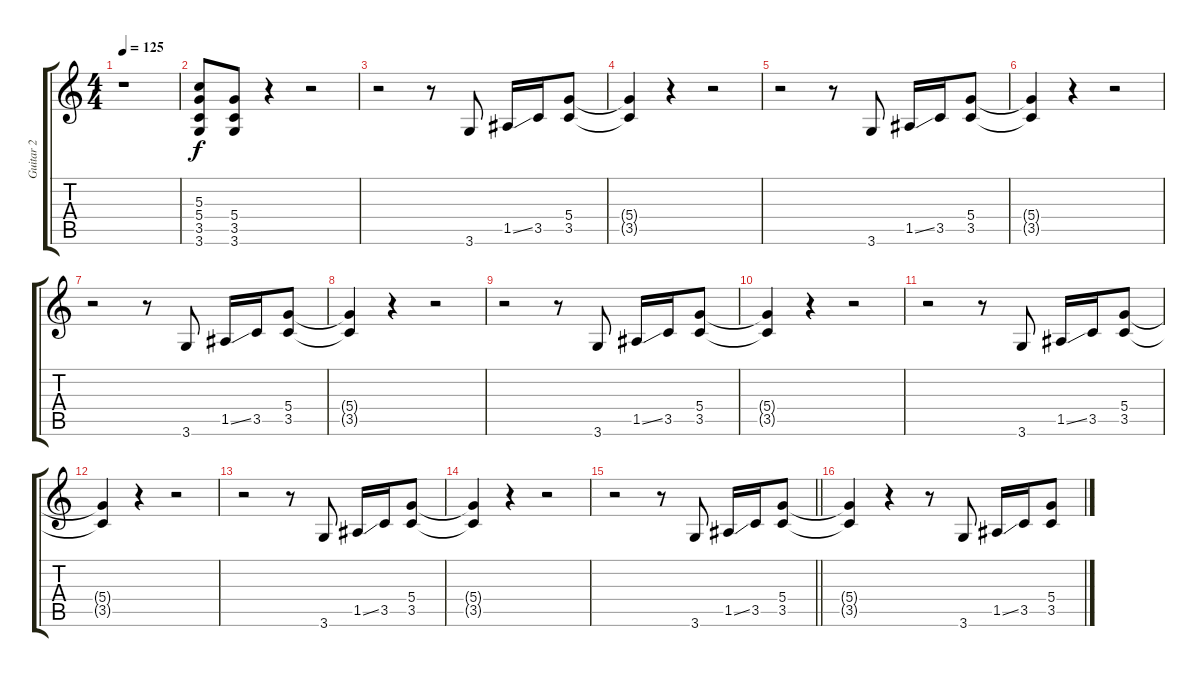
\track ("Guitar 2" "Guitar 2") {instrument distortionguitar}
\staff {score tabs}
\tuning (E4 B3 G3 D3 A2 E2) {hide}
\ts (4 4)
\tempo 125
\clef g2
\ks c
r.1{dy f instrument distortionguitar} |
(5.3 5.4 3.5 3.6).8 (5.4 3.5 3.6).8 r.4 r.2 |
r.2 r.8 3.6.8 1.5{ss}.16 3.5.16 (5.4 3.5).8 |
(5.4{t} 3.5{t}).4 r.4 r.2 |
r.2 r.8 3.6.8 1.5{ss}.16 3.5.16 (5.4 3.5).8 |
(5.4{t} 3.5{t}).4 r.4 r.2 |
r.2 r.8 3.6.8 1.5{ss}.16 3.5.16 (5.4 3.5).8 |
(5.4{t} 3.5{t}).4 r.4 r.2 |
r.2 r.8 3.6.8 1.5{ss}.16 3.5.16 (5.4 3.5).8 |
(5.4{t} 3.5{t}).4 r.4 r.2 |
r.2 r.8 3.6.8 1.5{ss}.16 3.5.16 (5.4 3.5).8 |
(5.4{t} 3.5{t}).4 r.4 r.2 |
r.2 r.8 3.6.8 1.5{ss}.16 3.5.16 (5.4 3.5).8 |
(5.4{t} 3.5{t}).4 r.4 r.2 |
\barLineRight lightlight
r.2 r.8 3.6.8 1.5{ss}.16 3.5.16 (5.4 3.5).8 |
(5.4{t} 3.5{t}).4 r.4 r.8 3.6.8 1.5{ss}.16 3.5.16 (5.4 3.5).8
